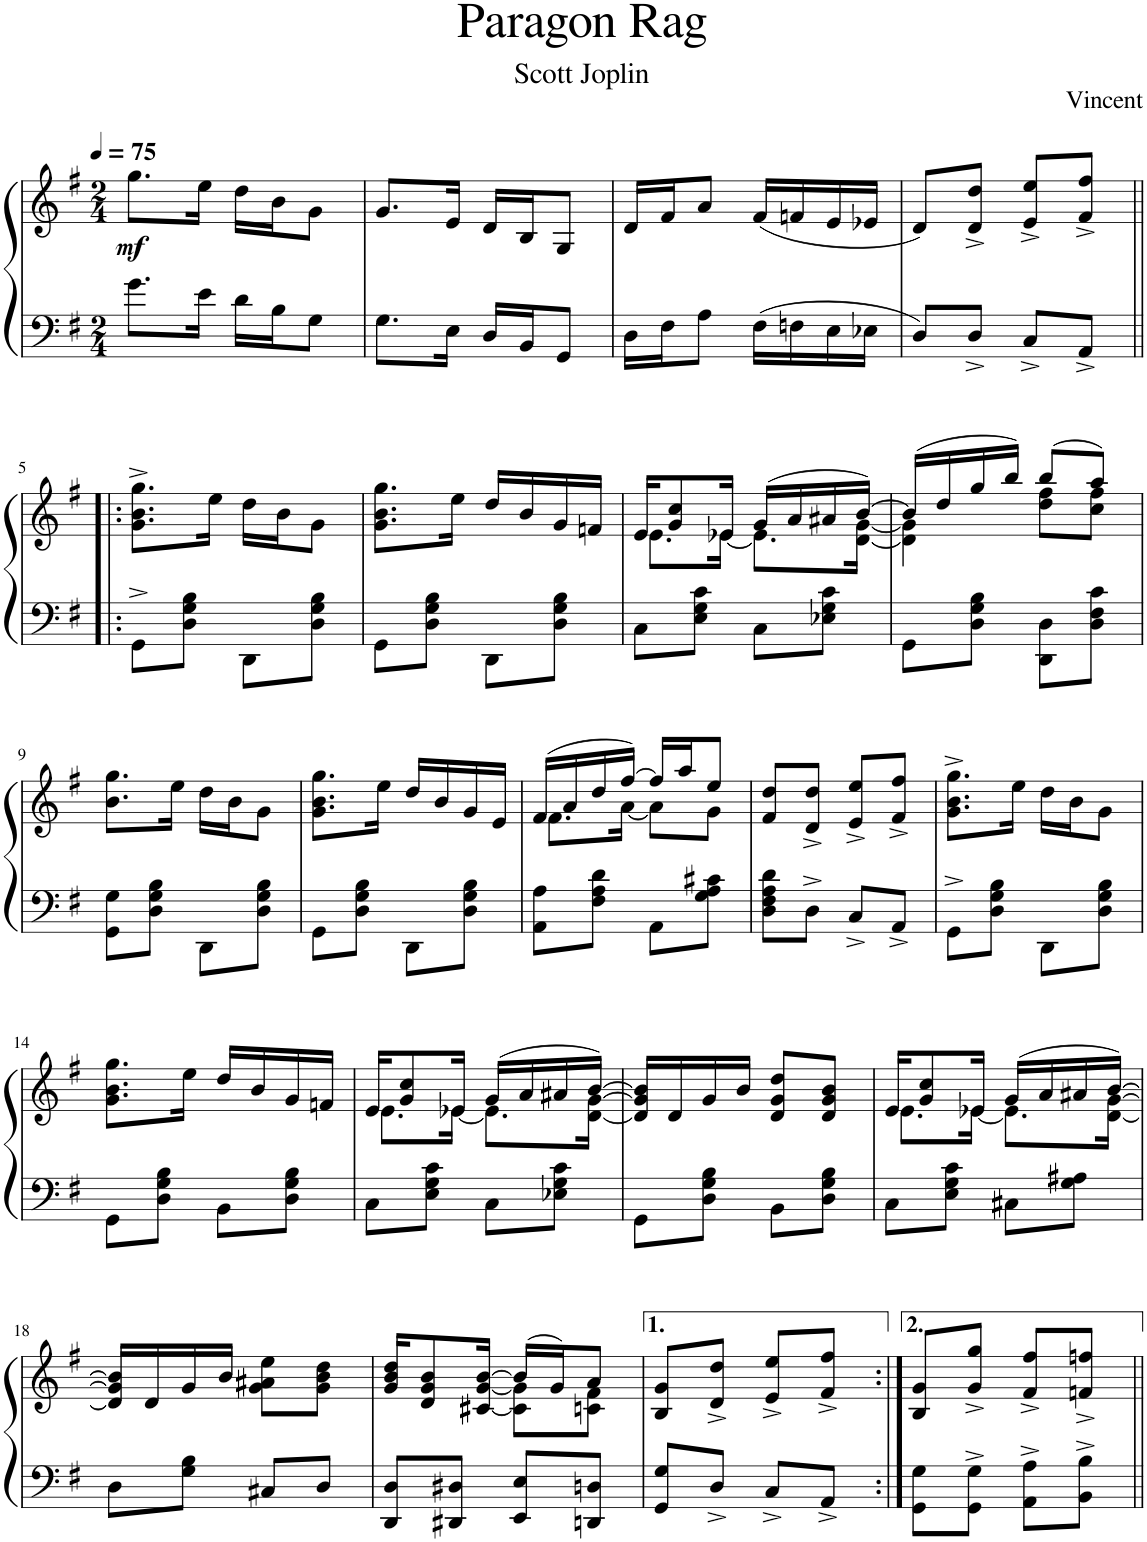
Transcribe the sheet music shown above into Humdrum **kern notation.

**kern	**kern	**dynam
*part1	*part1	*part1
*staff2	*staff1	*staff1/2
*I"Piano	*	*
*I'Pno.	*	*
*clefF4	*clefG2	*
*k[f#]	*k[f#]	*
*M2/4	*M2/4	*
*MM75	*MM75	*
=1	=1	=1
!	!	!LO:DY:b
8.g\L	8.gg\L	mf
16e\Jk	16ee\Jk	.
16d\LL	16dd\LL	.
16B\J	16b\J	.
8G\J	8g\J	.
=2	=2	=2
8.G\L	8.g/L	.
16E\Jk	16e/Jk	.
16D/LL	16d/LL	.
16BB/J	16B/J	.
8GG/J	8G/J	.
=3	=3	=3
16D\LL	16d/LL	.
16F#\J	16f#/J	.
8A\J	8a/J	.
16F#\LL	(16f#/LL	.
16Fn\	16fn/	.
16E\	16e/	.
16E-X\JJ	16e-X/JJ	.
=4	=4	=4
8D/L	8d/L)	.
8D^/J	8d/^ 8dd/^J	.
8C^/L	8e/^ 8ee/^L	.
8AA^/J	8f#/^ 8ff#/^J	.
!!LO:LB:g=z
=5!|:	=5!|:	=5!|:
8GG^\L	8.g\^ 8.b\^ 8.gg\^L	.
8D\ 8G\ 8B\J	.	.
.	16ee\Jk	.
8DD\L	16dd\LL	.
.	16b\J	.
8D\ 8G\ 8B\J	8g\J	.
=6	=6	=6
8GG\L	8.g\ 8.b\ 8.gg\L	.
8D\ 8G\ 8B\J	.	.
.	16ee\Jk	.
8DD\L	16dd/LL	.
.	16b/	.
8D\ 8G\ 8B\J	16g/	.
.	16fn/JJ	.
=7	=7	=7
*	*^	*
8C\L	16e/KL	8.e\L	.
.	8g/ 8cc/	.	.
8E\ 8G\ 8c\J	.	.	.
.	16e-X/Jk	[16e-\Jk	.
8C\L	(16g/LL	8.e-\L]	.
.	16a/	.	.
8E-X\ 8G\ 8c\J	16a#X/	.	.
.	[16b/JJ)	[16d\ [16g\Jk	.
=8	=8	=8	=8
8GG\L	(16b/LL]	4d\] 4g\]	.
.	16dd/	.	.
8D\ 8G\ 8B\J	16gg/	.	.
.	16bb/JJ)	.	.
8DD\ 8D\L	(8bb/L	8dd\ 8ff#\L	.
8D\ 8F#\ 8c\J	8aa/J)	8cc\ 8ff#\J	.
*	*v	*v	*
!!LO:LB:g=z
=9	=9	=9
8GG\ 8G\L	8.b\ 8.gg\L	.
8D\ 8G\ 8B\J	.	.
.	16ee\Jk	.
8DD\L	16dd\LL	.
.	16b\J	.
8D\ 8G\ 8B\J	8g\J	.
=10	=10	=10
8GG\L	8.g\ 8.b\ 8.gg\L	.
8D\ 8G\ 8B\J	.	.
.	16ee\Jk	.
8DD\L	16dd/LL	.
.	16b/	.
8D\ 8G\ 8B\J	16g/	.
.	16e/JJ	.
=11	=11	=11
*	*^	*
8AA\ 8A\L	(16f#/LL	8.f#\L	.
.	16a/	.	.
8F#\ 8A\ 8d\J	16dd/	.	.
.	[16ff#/JJ)	[16a\Jk	.
8AA\L	16ff#/LL]	8a\L]	.
.	16aa/J	.	.
8G\ 8A\ 8c#X\J	8ee/J	8g\J	.
*	*v	*v	*
=12	=12	=12
8D\ 8F#\ 8A\ 8d\L	8f#/ 8dd/L	.
8D^\J	8d/^ 8dd/^J	.
8C^/L	8e/^ 8ee/^L	.
8AA^/J	8f#/^ 8ff#/^J	.
=13	=13	=13
8GG^\L	8.g\^ 8.b\^ 8.gg\^L	.
8D\ 8G\ 8B\J	.	.
.	16ee\Jk	.
8DD\L	16dd\LL	.
.	16b\J	.
8D\ 8G\ 8B\J	8g\J	.
!!LO:LB:g=z
=14	=14	=14
8GG\L	8.g\ 8.b\ 8.gg\L	.
8D\ 8G\ 8B\J	.	.
.	16ee\Jk	.
8BB\L	16dd/LL	.
.	16b/	.
8D\ 8G\ 8B\J	16g/	.
.	16fn/JJ	.
=15	=15	=15
*	*^	*
8C\L	16e/KL	8.e\L	.
.	8g/ 8cc/	.	.
8E\ 8G\ 8c\J	.	.	.
.	16e-X/Jk	[16e-\Jk	.
8C\L	(16g/LL	8.e-\L]	.
.	16a/	.	.
8E-X\ 8G\ 8c\J	16a#X/	.	.
.	[16b/JJ)	[16d\ [>16g\Jk	.
*	*v	*v	*
=16	=16	=16
8GG\L	16d/] 16g/] 16b/]LL	.
.	16d/	.
8D\ 8G\ 8B\J	16g/	.
.	16b/JJ	.
8BB\L	8d/ 8g/ 8dd/L	.
8D\ 8G\ 8B\J	8d/ 8g/ 8b/J	.
=17	=17	=17
*	*^	*
8C\L	16e/KL	8.e\L	.
.	8g/ 8cc/	.	.
8E\ 8G\ 8c\J	.	.	.
.	16e-X/Jk	[16e-\Jk	.
8C#X\L	(16g/LL	8.e-\L]	.
.	16a/	.	.
8G\ 8A#X\J	16a#X/	.	.
.	[16b/JJ)	[16d\ [>16g\Jk	.
*	*v	*v	*
!!LO:LB:g=z
=18	=18	=18
8D\L	16d/] 16g/] 16b/]LL	.
.	16d/	.
8G\ 8B\J	16g/	.
.	16b/JJ	.
8C#X/L	8g\ 8a#X\ 8ee\L	.
8D/J	8g\ 8b\ 8dd\J	.
=19	=19	=19
*	*^	*
8DD/ 8D/L	16g/ 16b/ 16dd/KL	4ryy	.
.	8d/ 8g/ 8b/	.	.
8DD#X/ 8D#X/J	.	.	.
.	[16c#X/ [16g/ [16b/Jk	.	.
8EE/ 8E/L	(16b/LL]	8c#\] 8g\]L	.
.	16g/J)	.	.
8DDn/ 8Dn/J	8a/J	8cn\ 8f#\J	.
*	*v	*v	*
=20	=20	=20
8GG/ 8G/L	8B/ 8g/L	.
8D^/J	8d/^ 8dd/^J	.
8C^/L	8e/^ 8ee/^L	.
8AA^/J	8f#/^ 8ff#/^J	.
=21:|!	=21:|!	=21:|!
8GG\ 8G\L	8B/ 8g/L	.
8GG\^ 8G\^J	8g/^ 8gg/^J	.
8AA\^ 8A\^L	8f#/^ 8ff#/^L	.
8BB\^ 8B\^J	8fn/^ 8ffn/^J	.
=||	=||	=||
*-	*-	*-
